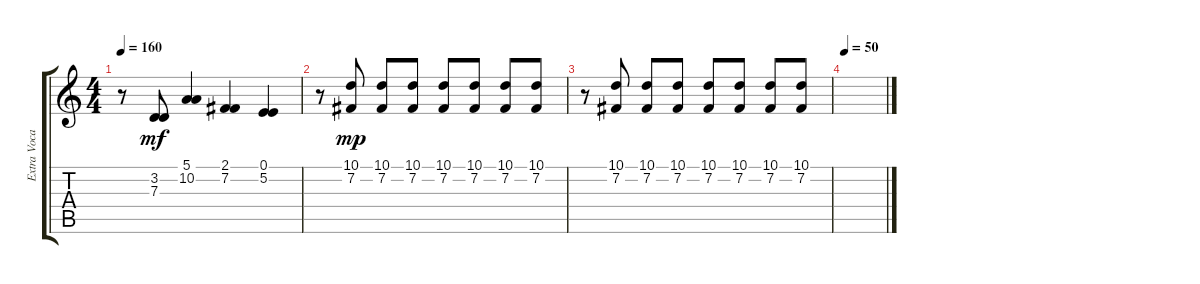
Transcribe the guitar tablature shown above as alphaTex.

\track ("Extra Vocals" "Extra Voca") {instrument choiraahs}
\staff {score tabs}
\tuning (E4 B3 G3 D3 A2 D2) {hide}
\ts (4 4)
\tempo 160
\clef g2
\ks c
r.8{dy mf} (3.2 7.3).8 (5.1 10.2).4 (2.1 7.2).4 (0.1 5.2).4 |
r.8 (10.1 7.2).8{dy mp} (10.1 7.2).8 (10.1 7.2).8 (10.1 7.2).8 (10.1 7.2).8 (10.1 7.2).8 (10.1 7.2).8 |
r.8 (10.1 7.2).8 (10.1 7.2).8 (10.1 7.2).8 (10.1 7.2).8 (10.1 7.2).8 (10.1 7.2).8 (10.1 7.2).8 |
\tempo 50
